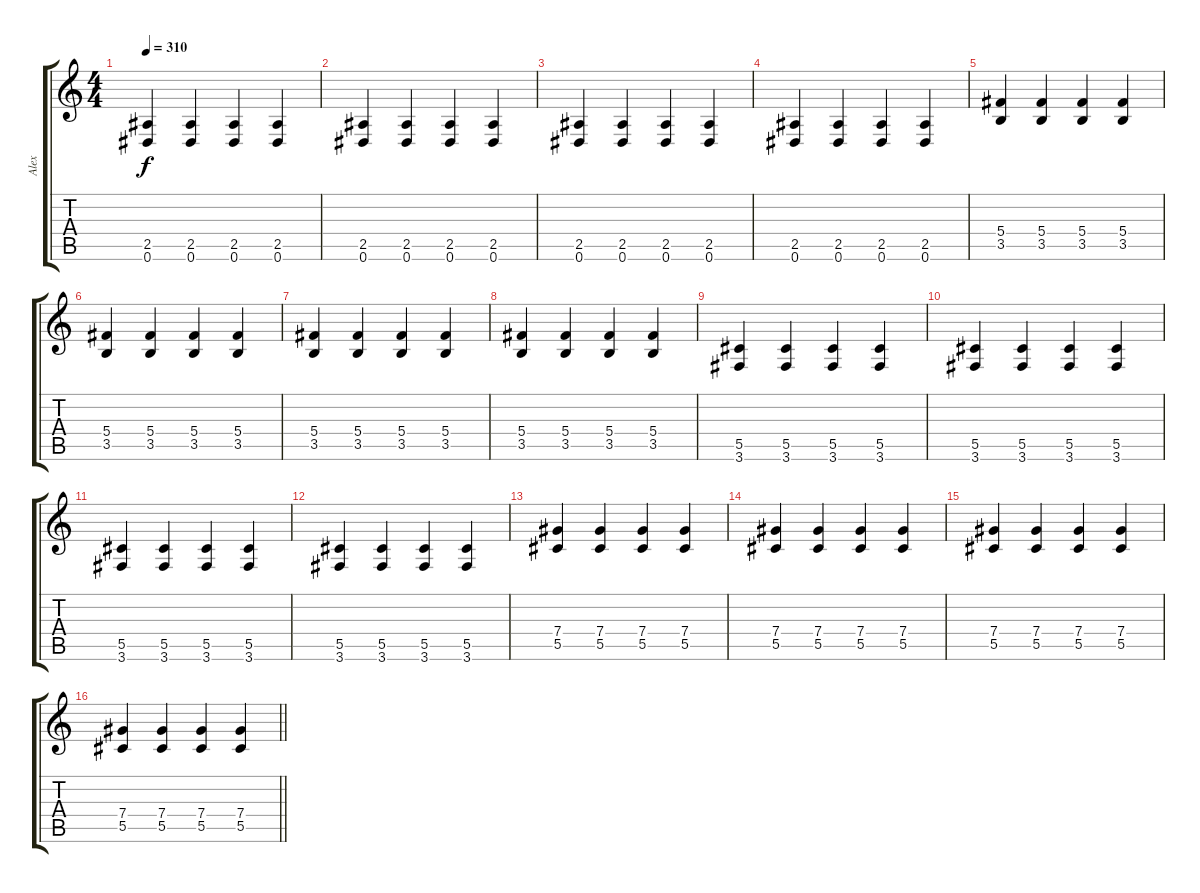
\track ("Alex" "Alex") {instrument overdrivenguitar}
\staff {score tabs}
\tuning (Eb4 Bb3 Gb3 Db3 Ab2 Eb2) {hide}
\ts (4 4)
\tempo 310
\clef g2
\ks c
(2.5 0.6).4{dy f} (2.5 0.6).4 (2.5 0.6).4 (2.5 0.6).4 |
(2.5 0.6).4 (2.5 0.6).4 (2.5 0.6).4 (2.5 0.6).4 |
(2.5 0.6).4 (2.5 0.6).4 (2.5 0.6).4 (2.5 0.6).4 |
(2.5 0.6).4 (2.5 0.6).4 (2.5 0.6).4 (2.5 0.6).4 |
(5.4 3.5).4 (5.4 3.5).4 (5.4 3.5).4 (5.4 3.5).4 |
(5.4 3.5).4 (5.4 3.5).4 (5.4 3.5).4 (5.4 3.5).4 |
(5.4 3.5).4 (5.4 3.5).4 (5.4 3.5).4 (5.4 3.5).4 |
(5.4 3.5).4 (5.4 3.5).4 (5.4 3.5).4 (5.4 3.5).4 |
(5.5 3.6).4 (5.5 3.6).4 (5.5 3.6).4 (5.5 3.6).4 |
(5.5 3.6).4 (5.5 3.6).4 (5.5 3.6).4 (5.5 3.6).4 |
(5.5 3.6).4 (5.5 3.6).4 (5.5 3.6).4 (5.5 3.6).4 |
(5.5 3.6).4 (5.5 3.6).4 (5.5 3.6).4 (5.5 3.6).4 |
(7.4 5.5).4 (7.4 5.5).4 (7.4 5.5).4 (7.4 5.5).4 |
(7.4 5.5).4 (7.4 5.5).4 (7.4 5.5).4 (7.4 5.5).4 |
(7.4 5.5).4 (7.4 5.5).4 (7.4 5.5).4 (7.4 5.5).4 |
\barLineRight lightlight
(7.4 5.5).4 (7.4 5.5).4 (7.4 5.5).4 (7.4 5.5).4
